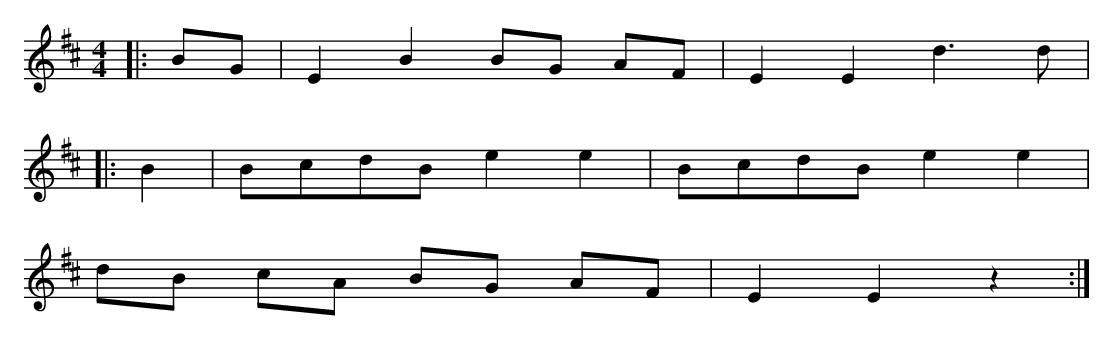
X:1
M:4/4
K:Edor
|:BG| E2 B2 BG AF| E2 E2 d3 d|
|:B2| BcdB e2 e2| BcdB e2 e2|
dB cA BG AF| E2 E2 z2:|
